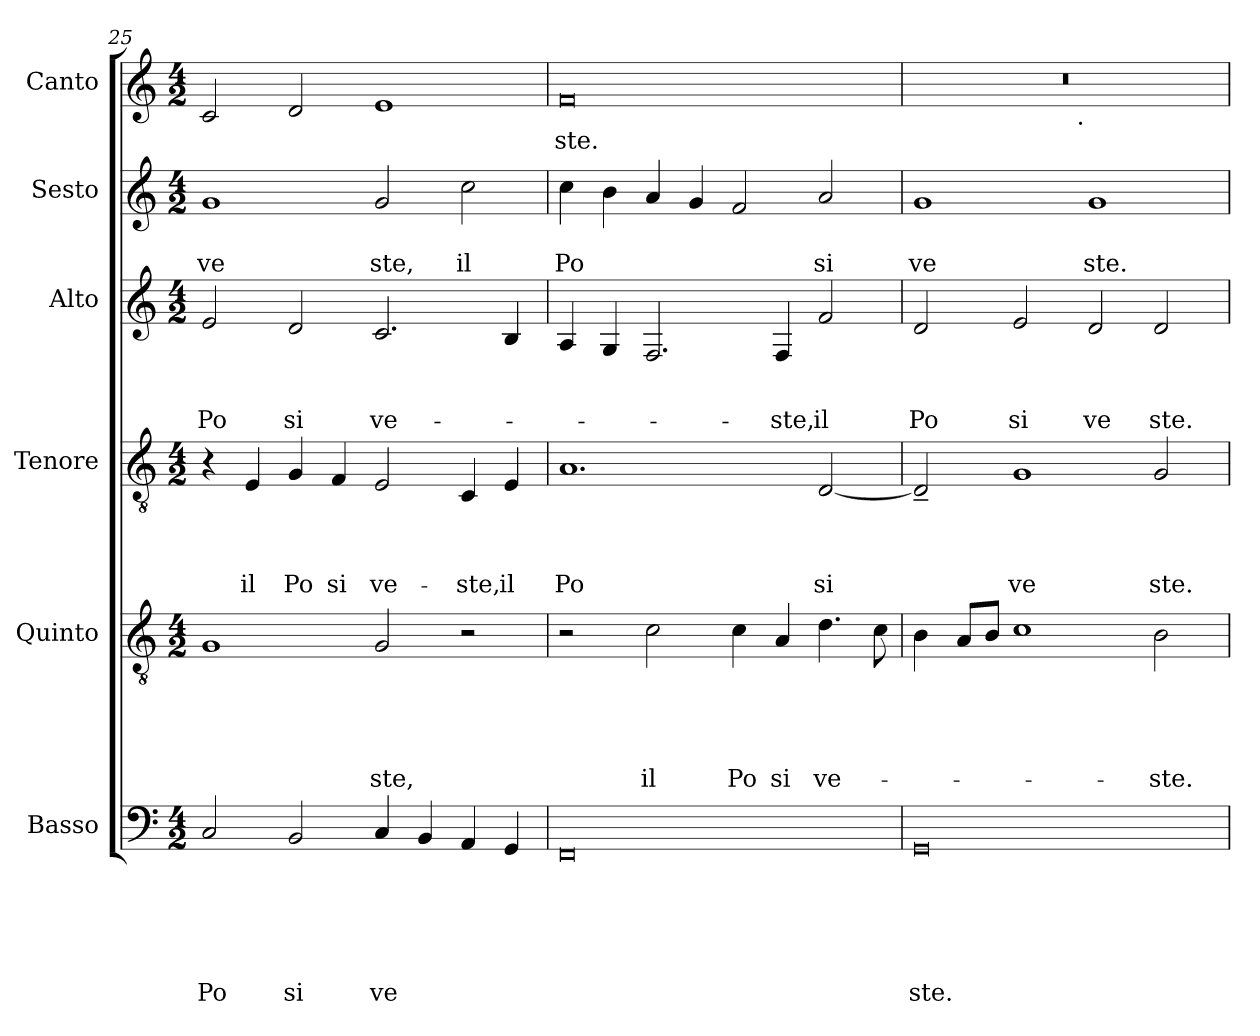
**kern	**text	**text	**text	**text	**text	**text	**kern	**text	**text	**text	**text	**text	**kern	**text	**text	**text	**text	**kern	**text	**text	**text	**kern	**text	**text	**kern	**text
*part6	*part6	*part6	*part6	*part6	*part6	*part6	*part5	*part5	*part5	*part5	*part5	*part5	*part4	*part4	*part4	*part4	*part4	*part3	*part3	*part3	*part3	*part2	*part2	*part2	*part1	*part1
*staff6	*staff6	*staff6	*staff6	*staff6	*staff6	*staff6	*staff5	*staff5	*staff5	*staff5	*staff5	*staff5	*staff4	*staff4	*staff4	*staff4	*staff4	*staff3	*staff3	*staff3	*staff3	*staff2	*staff2	*staff2	*staff1	*staff1
*I"Basso	*	*	*	*	*	*	*I"Quinto	*	*	*	*	*	*I"Tenore	*	*	*	*	*I"Alto	*	*	*	*I"Sesto	*	*	*I"Canto	*
*clefF4	*	*	*	*	*	*	*clefGv2	*	*	*	*	*	*clefGv2	*	*	*	*	*clefG2	*	*	*	*clefG2	*	*	*clefG2	*
*k[]	*	*	*	*	*	*	*k[]	*	*	*	*	*	*k[]	*	*	*	*	*k[]	*	*	*	*k[]	*	*	*k[]	*
*C:	*	*	*	*	*	*	*C:	*	*	*	*	*	*C:	*	*	*	*	*C:	*	*	*	*C:	*	*	*C:	*
*M4/2	*	*	*	*	*	*	*M4/2	*	*	*	*	*	*M4/2	*	*	*	*	*M4/2	*	*	*	*M4/2	*	*	*M4/2	*
=25	=25	=25	=25	=25	=25	=25	=25	=25	=25	=25	=25	=25	=25	=25	=25	=25	=25	=25	=25	=25	=25	=25	=25	=25	=25	=25
!	!	!	!	!	!	!LO:LY:b	!	!	!	!	!	!	!	!	!	!	!	!	!	!	!LO:LY:b	!	!	!LO:LY:b	!	!
2C/	.	.	.	.	.	Po	1G	.	.	.	.	.	4r	.	.	.	.	2e/	.	.	Po	1g	.	ve	2c/	.
!	!	!	!	!	!	!	!	!	!	!	!	!	!	!	!	!	!LO:LY:b	!	!	!	!	!	!	!	!	!
.	.	.	.	.	.	.	.	.	.	.	.	.	4E/	.	.	.	il	.	.	.	.	.	.	.	.	.
!	!	!	!	!	!	!LO:LY:b	!	!	!	!	!	!	!	!	!	!	!LO:LY:b	!	!	!	!LO:LY:b	!	!	!	!	!
2BB/	.	.	.	.	.	si	.	.	.	.	.	.	4G/	.	.	.	Po	2d/	.	.	si	.	.	.	2d/	.
!	!	!	!	!	!	!	!	!	!	!	!	!	!	!	!	!	!LO:LY:b	!	!	!	!	!	!	!	!	!
.	.	.	.	.	.	.	.	.	.	.	.	.	4F/	.	.	.	si	.	.	.	.	.	.	.	.	.
!	!	!	!	!	!	!LO:LY:b	!	!	!	!	!	!LO:LY:b	!	!	!	!	!LO:LY:b	!	!	!	!LO:LY:b	!	!	!LO:LY:b	!	!
4C/	.	.	.	.	.	ve	2G/	.	.	.	.	-ste,	2E/	.	.	.	ve-	2.c/	.	.	ve-	2g/	.	ste,	1e	.
4BB/	.	.	.	.	.	.	.	.	.	.	.	.	.	.	.	.	.	.	.	.	.	.	.	.	.	.
!	!	!	!	!	!	!	!	!	!	!	!	!	!	!	!	!	!LO:LY:b	!	!	!	!	!	!	!LO:LY:b	!	!
4AA/	.	.	.	.	.	.	2r	.	.	.	.	.	4C/	.	.	.	-ste,	.	.	.	.	2cc\	.	il	.	.
!	!	!	!	!	!	!	!	!	!	!	!	!	!	!	!	!	!LO:LY:b	!	!	!	!	!	!	!	!	!
4GG/	.	.	.	.	.	.	.	.	.	.	.	.	4E/	.	.	.	il	4B/	.	.	.	.	.	.	.	.
=26	=26	=26	=26	=26	=26	=26	=26	=26	=26	=26	=26	=26	=26	=26	=26	=26	=26	=26	=26	=26	=26	=26	=26	=26	=26	=26
!	!	!	!	!	!	!	!	!	!	!	!	!	!	!	!	!	!LO:LY:b	!	!	!	!	!	!	!LO:LY:b	!	!LO:LY:b
0FF	.	.	.	.	.	.	2r	.	.	.	.	.	1.A	.	.	.	Po	4A/	.	.	.	4cc\	.	Po	0f	ste.
.	.	.	.	.	.	.	.	.	.	.	.	.	.	.	.	.	.	4G/	.	.	.	4b\	.	.	.	.
!	!	!	!	!	!	!	!	!	!	!	!	!LO:LY:b	!	!	!	!	!	!	!	!	!	!	!	!	!	!
.	.	.	.	.	.	.	2c\	.	.	.	.	il	.	.	.	.	.	2.F/	.	.	.	4a/	.	.	.	.
.	.	.	.	.	.	.	.	.	.	.	.	.	.	.	.	.	.	.	.	.	.	4g/	.	.	.	.
!	!	!	!	!	!	!	!	!	!	!	!	!LO:LY:b	!	!	!	!	!	!	!	!	!	!	!	!	!	!
.	.	.	.	.	.	.	4c\	.	.	.	.	Po	.	.	.	.	.	.	.	.	.	2f/	.	.	.	.
!	!	!	!	!	!	!	!	!	!	!	!	!LO:LY:b	!	!	!	!	!	!	!	!	!LO:LY:b	!	!	!	!	!
.	.	.	.	.	.	.	4A/	.	.	.	.	si	.	.	.	.	.	4F/	.	.	-ste,	.	.	.	.	.
!	!	!	!	!	!	!	!	!	!	!	!	!LO:LY:b	!	!	!	!	!LO:LY:b	!	!	!	!LO:LY:b	!	!	!LO:LY:b	!	!
.	.	.	.	.	.	.	4.d\	.	.	.	.	ve-	[<2D/	.	.	.	si	2f/	.	.	il	2a/	.	si	.	.
.	.	.	.	.	.	.	8c\	.	.	.	.	.	.	.	.	.	.	.	.	.	.	.	.	.	.	.
!!LO:LB:g=z
=27	=27	=27	=27	=27	=27	=27	=27	=27	=27	=27	=27	=27	=27	=27	=27	=27	=27	=27	=27	=27	=27	=27	=27	=27	=27	=27
!	!	!	!	!	!	!LO:LY:b	!	!	!	!	!	!	!	!	!	!	!	!	!	!	!LO:LY:b	!	!	!LO:LY:b	!	!
*	*	*	*	*	*	*	*	*	*	*	*	*	*	*	*	*	*	*	*	*	*	*	*	*	*^	*
0GG	.	.	.	.	.	ste.	4B\	.	.	.	.	.	2D~</]	.	.	.	.	2d/	.	.	Po	1g	.	ve	0r	2ryy	.
.	.	.	.	.	.	.	8A/L	.	.	.	.	.	.	.	.	.	.	.	.	.	.	.	.	.	.	.	.
.	.	.	.	.	.	.	8B/J	.	.	.	.	.	.	.	.	.	.	.	.	.	.	.	.	.	.	.	.
!	!	!	!	!	!	!	!	!	!	!	!	!	!	!	!	!	!LO:LY:b	!	!	!	!LO:LY:b	!	!	!	!	!	!
.	.	.	.	.	.	.	1c	.	.	.	.	.	1G	.	.	.	ve	2e/	.	.	si	.	.	.	.	4...ryy	.
!	!	!	!	!	!	!	!	!	!	!	!	!	!	!	!	!	!	!	!	!	!	!	!	!	!	!LO:TX:b:t=.	!
.	.	.	.	.	.	.	.	.	.	.	.	.	.	.	.	.	.	.	.	.	.	.	.	.	.	1ryy	.
!	!	!	!	!	!	!	!	!	!	!	!	!	!	!	!	!	!	!	!	!	!LO:LY:b	!	!	!LO:LY:b	!	!	!
.	.	.	.	.	.	.	.	.	.	.	.	.	.	.	.	.	.	2d/	.	.	ve	1g	.	ste.	.	.	.
!	!	!	!	!	!	!	!	!	!	!	!	!LO:LY:b	!	!	!	!	!LO:LY:b	!	!	!	!LO:LY:b	!	!	!	!	!	!
.	.	.	.	.	.	.	2B\	.	.	.	.	-ste.	2G/	.	.	.	ste.	2d/	.	.	ste.	.	.	.	.	.	.
.	.	.	.	.	.	.	.	.	.	.	.	.	.	.	.	.	.	.	.	.	.	.	.	.	.	32ryy	.
*	*	*	*	*	*	*	*	*	*	*	*	*	*	*	*	*	*	*	*	*	*	*	*	*	*v	*v	*
=	=	=	=	=	=	=	=	=	=	=	=	=	=	=	=	=	=	=	=	=	=	=	=	=	=	=
*-	*-	*-	*-	*-	*-	*-	*-	*-	*-	*-	*-	*-	*-	*-	*-	*-	*-	*-	*-	*-	*-	*-	*-	*-	*-	*-
